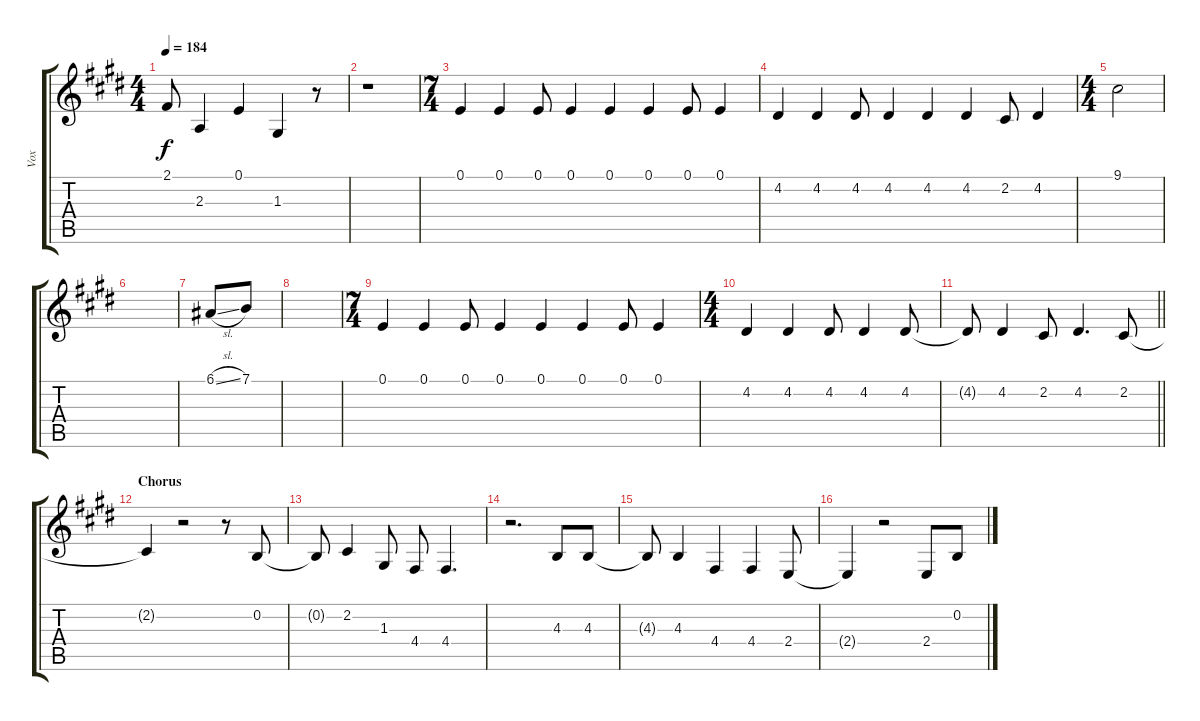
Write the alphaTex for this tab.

\track ("Vox" "Vox") {instrument altosax}
\staff {score tabs}
\tuning (E4 B3 G3 D3 A2 E2) {hide}
\ts (4 4)
\tempo 184
\clef g2
\ks c#minor
2.1{t}.8{dy f} 2.3.4 0.1.4 1.3.4 r.8 |
r.1 |
\ts (7 4)
0.1.4 0.1.4 0.1.8 0.1.4 0.1.4 0.1.4 0.1.8 0.1.4 |
4.2.4 4.2.4 4.2.8 4.2.4 4.2.4 4.2.4 2.2.8 4.2.4 |
\ts (4 4)
9.1.2 |
|
6.1{sl}.8 7.1.8 |
|
\ts (7 4)
0.1.4 0.1.4 0.1.8 0.1.4 0.1.4 0.1.4 0.1.8 0.1.4 |
\ts (4 4)
4.2.4 4.2.4 4.2.8 4.2.4 4.2.8 |
\barLineRight lightlight
4.2{t}.8 4.2.4 2.2.8 4.2.4{d} 2.2.8 |
\section ("" "Chorus")
2.2{t}.4 r.2 r.8 0.2.8 |
0.2{t}.8 2.2.4 1.3.8 4.4.8 4.4.4{d} |
r.2{d} 4.3.8 4.3.8 |
4.3{t}.8 4.3.4 4.4.4 4.4.4 2.4.8 |
2.4{t}.4 r.2 2.4.8 0.2.8
